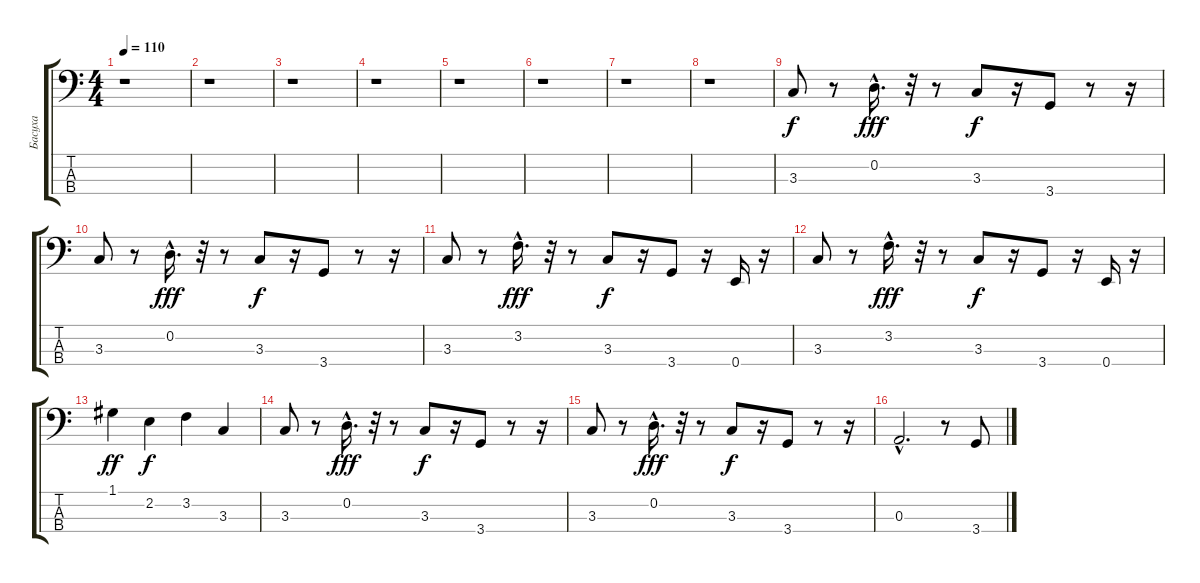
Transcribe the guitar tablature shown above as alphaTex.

\track ("Басуха" "Басуха") {instrument electricbassfinger}
\staff {score tabs}
\tuning (G2 D2 A1 E1) {hide}
\ts (4 4)
\tempo 110
\clef f4
\ks c
r.1{dy f instrument electricbassfinger} |
r.1 |
r.1 |
r.1 |
r.1 |
r.1 |
r.1 |
r.1 |
3.3.8 r.8 0.2{hac}.16{d dy fff} r.32 r.8 3.3.8{dy f} r.16 3.4.8 r.8 r.16 |
3.3.8 r.8 0.2{hac}.16{d dy fff} r.32 r.8 3.3.8{dy f} r.16 3.4.8 r.8 r.16 |
3.3.8 r.8 3.2{hac}.16{d dy fff} r.32 r.8 3.3.8{dy f} r.16 3.4.8 r.16 0.4.16 r.16 |
3.3.8 r.8 3.2{hac}.16{d dy fff} r.32 r.8 3.3.8{dy f} r.16 3.4.8 r.16 0.4.16 r.16 |
1.1.4{dy ff} 2.2.4{dy f} 3.2.4 3.3.4 |
3.3.8 r.8 0.2{hac}.16{d dy fff} r.32 r.8 3.3.8{dy f} r.16 3.4.8 r.8 r.16 |
3.3.8 r.8 0.2{hac}.16{d dy fff} r.32 r.8 3.3.8{dy f} r.16 3.4.8 r.8 r.16 |
0.3{hac}.2{d} r.8 3.4.8
